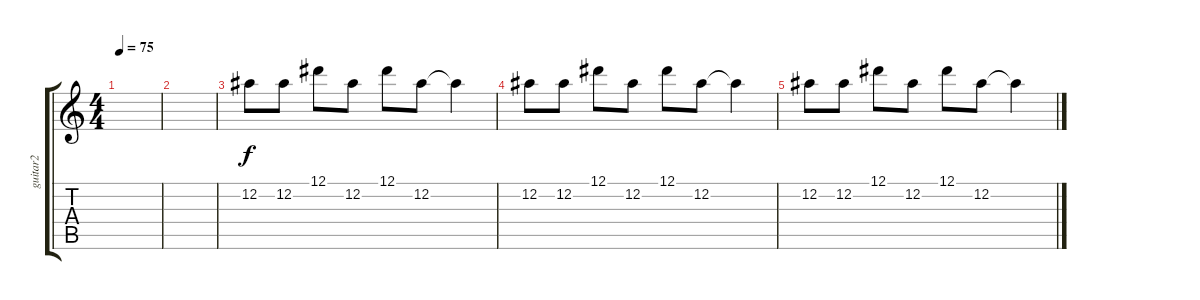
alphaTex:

\track ("guitar2" "guitar2") {instrument electricguitarclean}
\staff {score tabs}
\tuning (Eb4 Bb3 Gb3 Db3 Ab2 Eb2) {hide}
\ts (4 4)
\tempo 75
\clef g2
\ks c
|
|
12.2.8 12.2.8 12.1.8 12.2.8 12.1.8 12.2.8 12.2{t}.4 |
12.2.8 12.2.8 12.1.8 12.2.8 12.1.8 12.2.8 12.2{t}.4 |
12.2.8 12.2.8 12.1.8 12.2.8 12.1.8 12.2.8 12.2{t}.4
